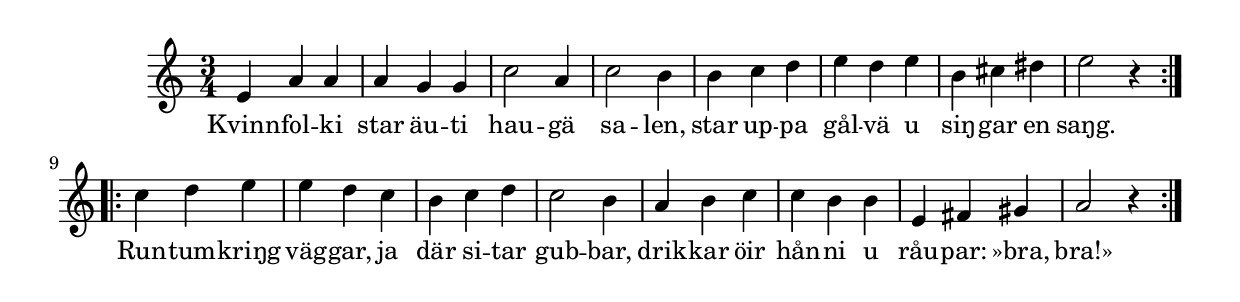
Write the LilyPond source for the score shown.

{
\time 3/4
\key a \minor

\repeat volta 2 { 
 e'4 a' a'  | 
 a' g' g'  | 
 c''2 a'4  | 
 c''2 b'4  | 
  b' c'' d''  | 
 e'' d'' e''  | 
 b' cis'' dis''  | 
 e''2 r4  |
 } %( endrepeat )% 
\repeat volta 2 { 
  c'' d'' e''  | 
 e'' d'' c''  | 
 b' c'' d''  | 
 c''2 b'4  | 
  a' b' c''  | 
 c'' b' b'  | 
 e' fis' gis'  | 
 a'2 r4  |
 } %( endrepeat )% 
  }
 \addlyrics {
     Kvinn -- fol -- ki star äu -- ti hau -- gä sa -- len,
     star up -- pa gål -- vä u siŋ -- gar en saŋg.
     Run -- tum -- kriŋg väg -- gar, ja där si -- tar gub -- bar,
     drik -- kar öir hån -- ni u råu -- par: »bra, bra!»
}
